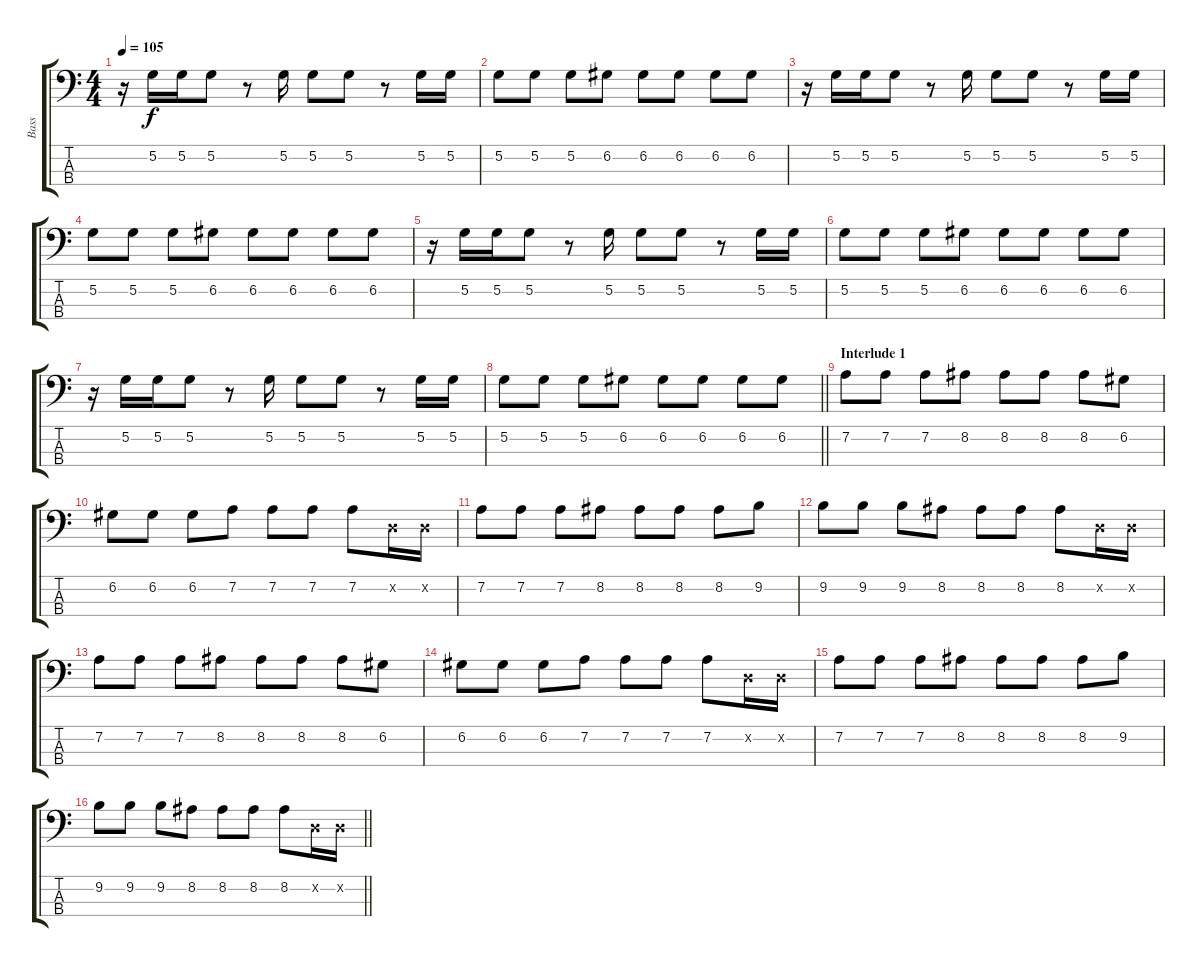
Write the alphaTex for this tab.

\track ("Bass" "Bass") {instrument electricbassfinger}
\staff {score tabs}
\tuning (G2 D2 A1 E1) {hide}
\ts (4 4)
\tempo 105
\clef f4
\ks c
r.16{dy f} 5.2.16 5.2.16 5.2.8 r.8 5.2.16 5.2.8 5.2.8 r.8 5.2.16 5.2.16 |
5.2.8 5.2.8 5.2.8 6.2.8 6.2.8 6.2.8 6.2.8 6.2.8 |
r.16 5.2.16 5.2.16 5.2.8 r.8 5.2.16 5.2.8 5.2.8 r.8 5.2.16 5.2.16 |
5.2.8 5.2.8 5.2.8 6.2.8 6.2.8 6.2.8 6.2.8 6.2.8 |
r.16 5.2.16 5.2.16 5.2.8 r.8 5.2.16 5.2.8 5.2.8 r.8 5.2.16 5.2.16 |
5.2.8 5.2.8 5.2.8 6.2.8 6.2.8 6.2.8 6.2.8 6.2.8 |
r.16 5.2.16 5.2.16 5.2.8 r.8 5.2.16 5.2.8 5.2.8 r.8 5.2.16 5.2.16 |
\barLineRight lightlight
5.2.8 5.2.8 5.2.8 6.2.8 6.2.8 6.2.8 6.2.8 6.2.8 |
\section ("" "Interlude 1")
7.2.8 7.2.8 7.2.8 8.2.8 8.2.8 8.2.8 8.2.8 6.2.8 |
6.2.8 6.2.8 6.2.8 7.2.8 7.2.8 7.2.8 7.2.8 0.2{x}.16 0.2{x}.16 |
7.2.8 7.2.8 7.2.8 8.2.8 8.2.8 8.2.8 8.2.8 9.2.8 |
9.2.8 9.2.8 9.2.8 8.2.8 8.2.8 8.2.8 8.2.8 0.2{x}.16 0.2{x}.16 |
7.2.8 7.2.8 7.2.8 8.2.8 8.2.8 8.2.8 8.2.8 6.2.8 |
6.2.8 6.2.8 6.2.8 7.2.8 7.2.8 7.2.8 7.2.8 0.2{x}.16 0.2{x}.16 |
7.2.8 7.2.8 7.2.8 8.2.8 8.2.8 8.2.8 8.2.8 9.2.8 |
\barLineRight lightlight
9.2.8 9.2.8 9.2.8 8.2.8 8.2.8 8.2.8 8.2.8 0.2{x}.16 0.2{x}.16
